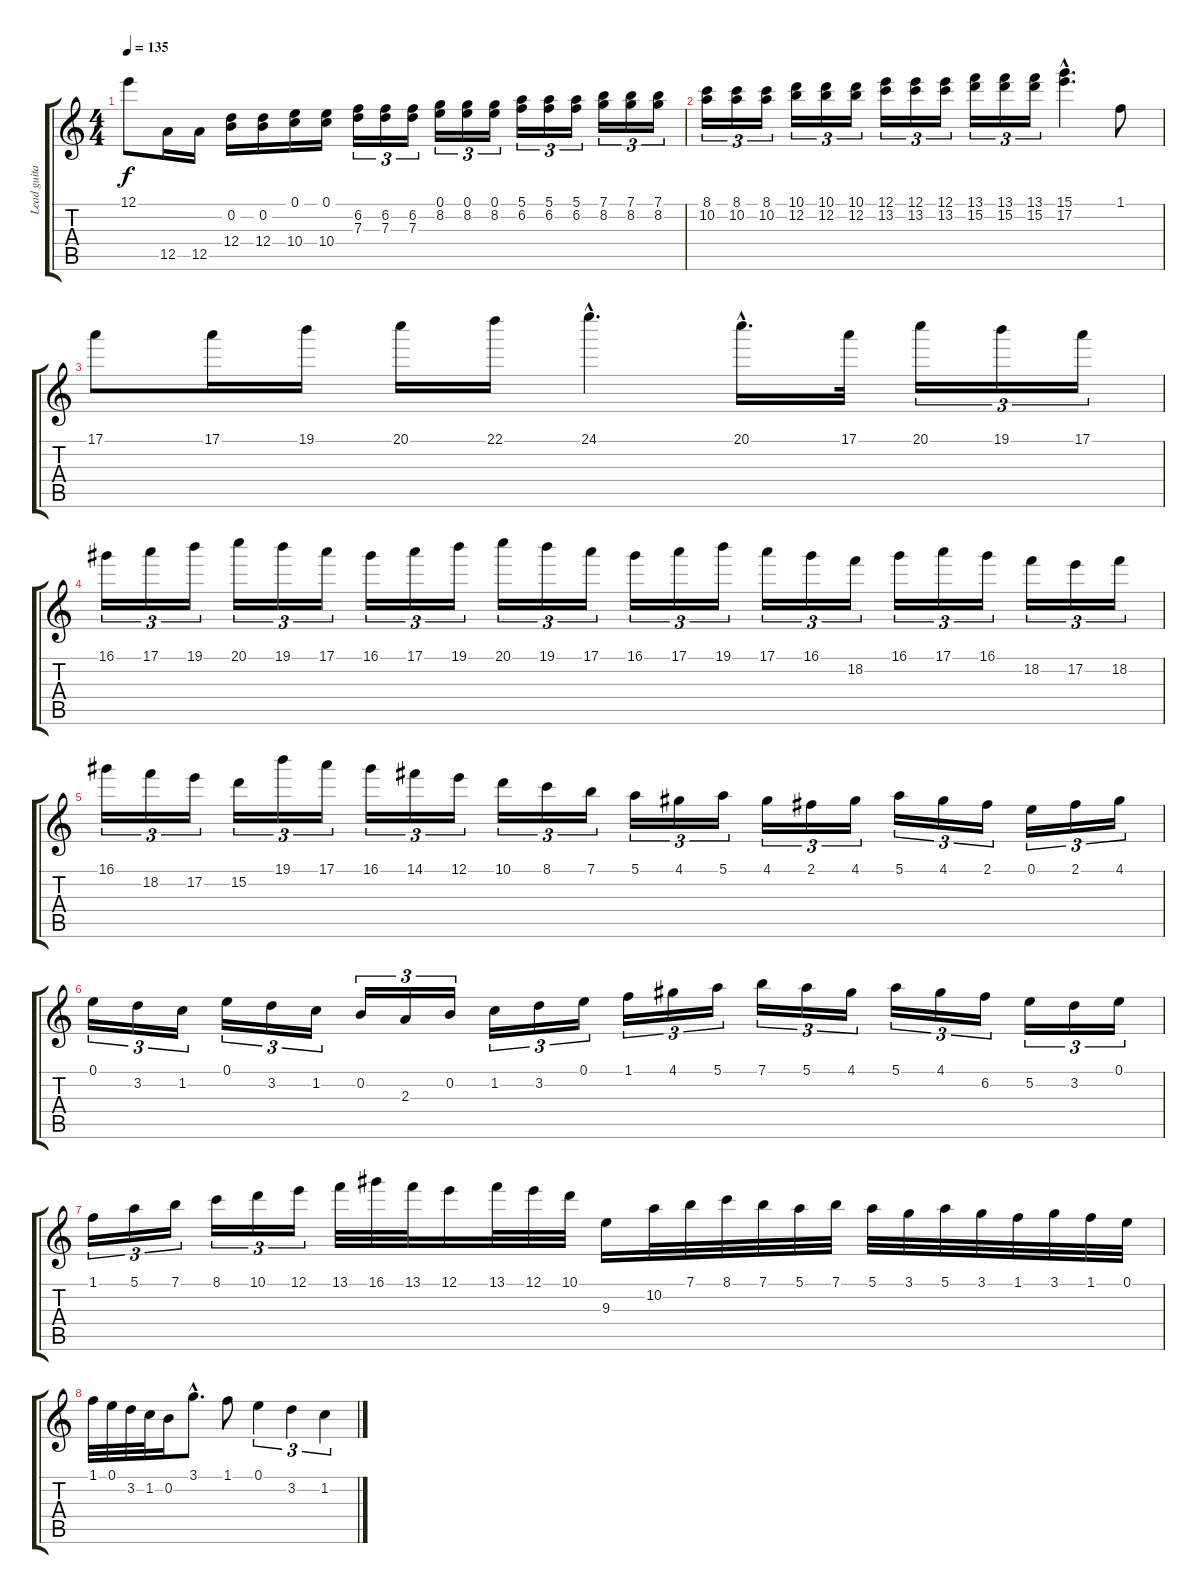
\track ("Lead guitar" "Lead guita") {instrument distortionguitar}
\staff {score tabs}
\tuning (E4 B3 G3 D3 A2 E2) {hide}
\ts (4 4)
\tempo 135
\clef g2
\ks c
12.1{t}.8{dy f} 12.5.16 12.5.16 (0.2 12.4).16 (0.2 12.4).16 (0.1 10.4).16 (0.1 10.4).16 (6.2 7.3).16{tu (3 2)} (6.2 7.3).16{tu (3 2)} (6.2 7.3).16{tu (3 2)} (0.1 8.2).16{tu (3 2)} (0.1 8.2).16{tu (3 2)} (0.1 8.2).16{tu (3 2)} (5.1 6.2).16{tu (3 2)} (5.1 6.2).16{tu (3 2)} (5.1 6.2).16{tu (3 2)} (7.1 8.2).16{tu (3 2)} (7.1 8.2).16{tu (3 2)} (7.1 8.2).16{tu (3 2)} |
(8.1 10.2).16{tu (3 2)} (8.1 10.2).16{tu (3 2)} (8.1 10.2).16{tu (3 2)} (10.1 12.2).16{tu (3 2)} (10.1 12.2).16{tu (3 2)} (10.1 12.2).16{tu (3 2)} (12.1 13.2).16{tu (3 2)} (12.1 13.2).16{tu (3 2)} (12.1 13.2).16{tu (3 2)} (13.1 15.2).16{tu (3 2)} (13.1 15.2).16{tu (3 2)} (13.1 15.2).16{tu (3 2)} (15.1{hac} 17.2{hac}).4{d} 1.1.8 |
17.1.8 17.1.16 19.1.16 20.1.16 22.1.16 24.1{hac}.4{d} 20.1{hac}.16{d} 17.1.32 20.1.16{tu (3 2)} 19.1.16{tu (3 2)} 17.1.16{tu (3 2)} |
16.1.16{tu (3 2)} 17.1.16{tu (3 2)} 19.1.16{tu (3 2)} 20.1.16{tu (3 2)} 19.1.16{tu (3 2)} 17.1.16{tu (3 2)} 16.1.16{tu (3 2)} 17.1.16{tu (3 2)} 19.1.16{tu (3 2)} 20.1.16{tu (3 2)} 19.1.16{tu (3 2)} 17.1.16{tu (3 2)} 16.1.16{tu (3 2)} 17.1.16{tu (3 2)} 19.1.16{tu (3 2)} 17.1.16{tu (3 2)} 16.1.16{tu (3 2)} 18.2.16{tu (3 2)} 16.1.16{tu (3 2)} 17.1.16{tu (3 2)} 16.1.16{tu (3 2)} 18.2.16{tu (3 2)} 17.2.16{tu (3 2)} 18.2.16{tu (3 2)} |
16.1.16{tu (3 2)} 18.2.16{tu (3 2)} 17.2.16{tu (3 2)} 15.2.16{tu (3 2)} 19.1.16{tu (3 2)} 17.1.16{tu (3 2)} 16.1.16{tu (3 2)} 14.1.16{tu (3 2)} 12.1.16{tu (3 2)} 10.1.16{tu (3 2)} 8.1.16{tu (3 2)} 7.1.16{tu (3 2)} 5.1.16{tu (3 2)} 4.1.16{tu (3 2)} 5.1.16{tu (3 2)} 4.1.16{tu (3 2)} 2.1.16{tu (3 2)} 4.1.16{tu (3 2)} 5.1.16{tu (3 2)} 4.1.16{tu (3 2)} 2.1.16{tu (3 2)} 0.1.16{tu (3 2)} 2.1.16{tu (3 2)} 4.1.16{tu (3 2)} |
0.1.16{tu (3 2)} 3.2.16{tu (3 2)} 1.2.16{tu (3 2)} 0.1.16{tu (3 2)} 3.2.16{tu (3 2)} 1.2.16{tu (3 2)} 0.2.16{tu (3 2)} 2.3.16{tu (3 2)} 0.2.16{tu (3 2)} 1.2.16{tu (3 2)} 3.2.16{tu (3 2)} 0.1.16{tu (3 2)} 1.1.16{tu (3 2)} 4.1.16{tu (3 2)} 5.1.16{tu (3 2)} 7.1.16{tu (3 2)} 5.1.16{tu (3 2)} 4.1.16{tu (3 2)} 5.1.16{tu (3 2)} 4.1.16{tu (3 2)} 6.2.16{tu (3 2)} 5.2.16{tu (3 2)} 3.2.16{tu (3 2)} 0.1.16{tu (3 2)} |
1.1.16{tu (3 2)} 5.1.16{tu (3 2)} 7.1.16{tu (3 2)} 8.1.16{tu (3 2)} 10.1.16{tu (3 2)} 12.1.16{tu (3 2)} 13.1.32 16.1.32 13.1.32 12.1.16 13.1.32 12.1.32 10.1.32 9.3.16 10.2.32 7.1.32 8.1.32 7.1.32 5.1.32 7.1.32 5.1.32 3.1.32 5.1.32 3.1.32 1.1.32 3.1.32 1.1.32 0.1.32 |
1.1.32 0.1.32 3.2.32 1.2.32 0.2.16 3.1{hac}.8{d} 1.1.8 0.1.4{tu (3 2)} 3.2.4{tu (3 2)} 1.2.4{tu (3 2)}
